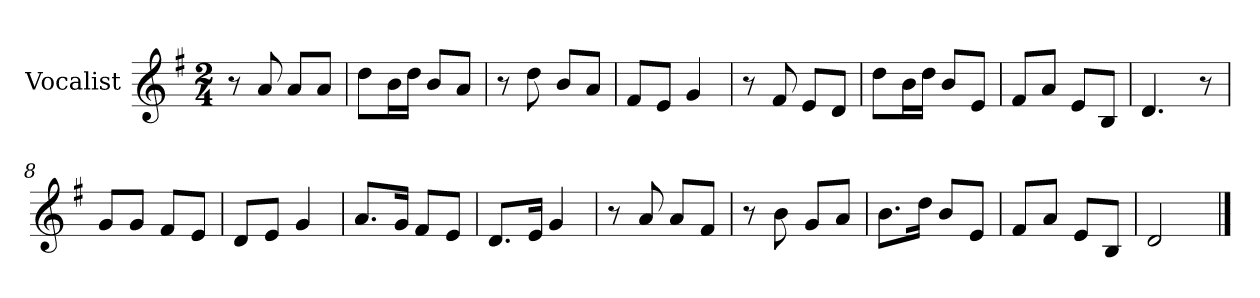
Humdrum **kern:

**kern
*part1
*staff1
*I"Vocalist
*k[f#]
*G:
*M2/4
=
8r
8a
8aL
8aJ
=1
8ddL
16bL
16ddJJ
8bL
8aJ
=2
8r
8dd
8bL
8aJ
=3
8f#L
8eJ
4g
=4
8r
8f#
8eL
8dJ
=5
8ddL
16bL
16ddJJ
8bL
8eJ
=6
8f#L
8aJ
8eL
8BJ
=7
4.d
8r
=8
8gL
8gJ
8f#L
8eJ
=9
8dL
8eJ
4g
=10
8.aL
16gJk
8f#L
8eJ
=11
8.dL
16eJk
4g
=12
8r
8a
8aL
8f#J
=13
8r
8b
8gL
8aJ
=14
8.bL
16ddJk
8bL
8eJ
=15
8f#L
8aJ
8eL
8BJ
=16
2d
==
*-
